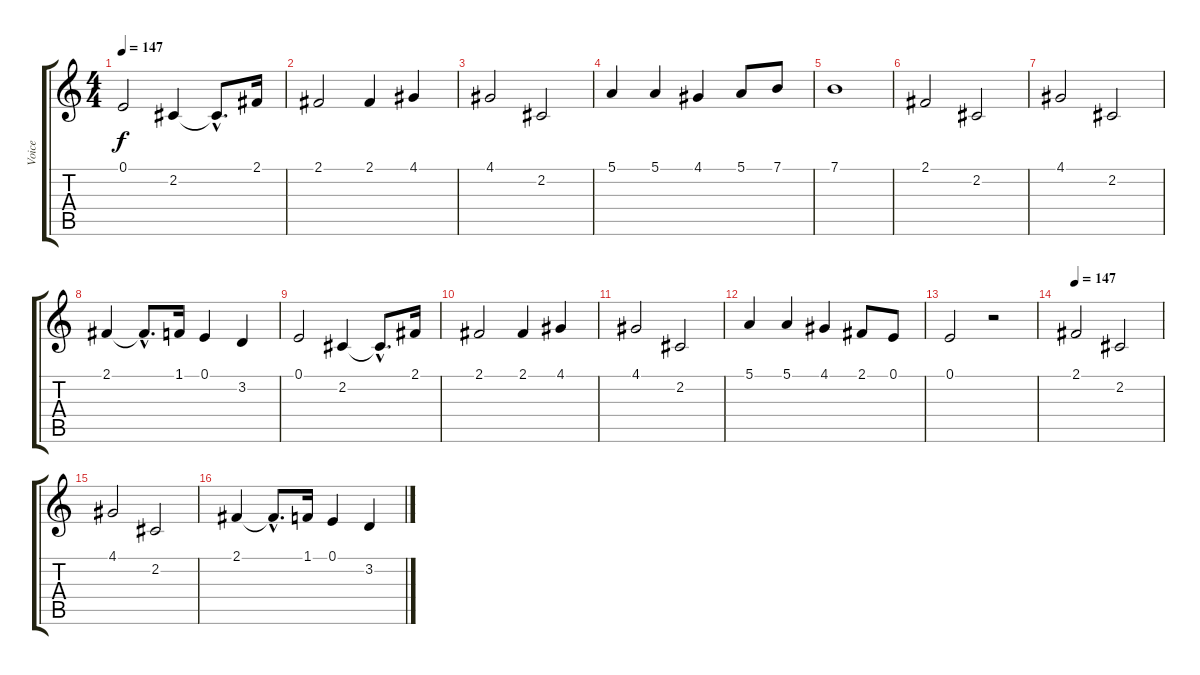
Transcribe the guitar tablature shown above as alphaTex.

\track ("Voice" "Voice") {instrument lead2sawtooth}
\staff {score tabs}
\tuning (E4 B3 G3 D3 A2 E2) {hide}
\ts (4 4)
\tempo 147
\clef g2
\ks c
0.1.2{dy f} 2.2.4 2.2{hac t}.8{d} 2.1.16 |
2.1.2 2.1.4 4.1.4 |
4.1.2 2.2.2 |
5.1.4 5.1.4 4.1.4 5.1.8 7.1.8 |
7.1.1 |
2.1.2 2.2.2 |
4.1.2 2.2.2 |
2.1.4 2.1{hac t}.8{d} 1.1.16 0.1.4 3.2.4 |
0.1.2 2.2.4 2.2{hac t}.8{d} 2.1.16 |
2.1.2 2.1.4 4.1.4 |
4.1.2 2.2.2 |
5.1.4 5.1.4 4.1.4 2.1.8 0.1.8 |
0.1.2 r.2 |
\tempo 147
2.1.2 2.2.2 |
4.1.2 2.2.2 |
2.1.4 2.1{hac t}.8{d} 1.1.16 0.1.4 3.2.4
